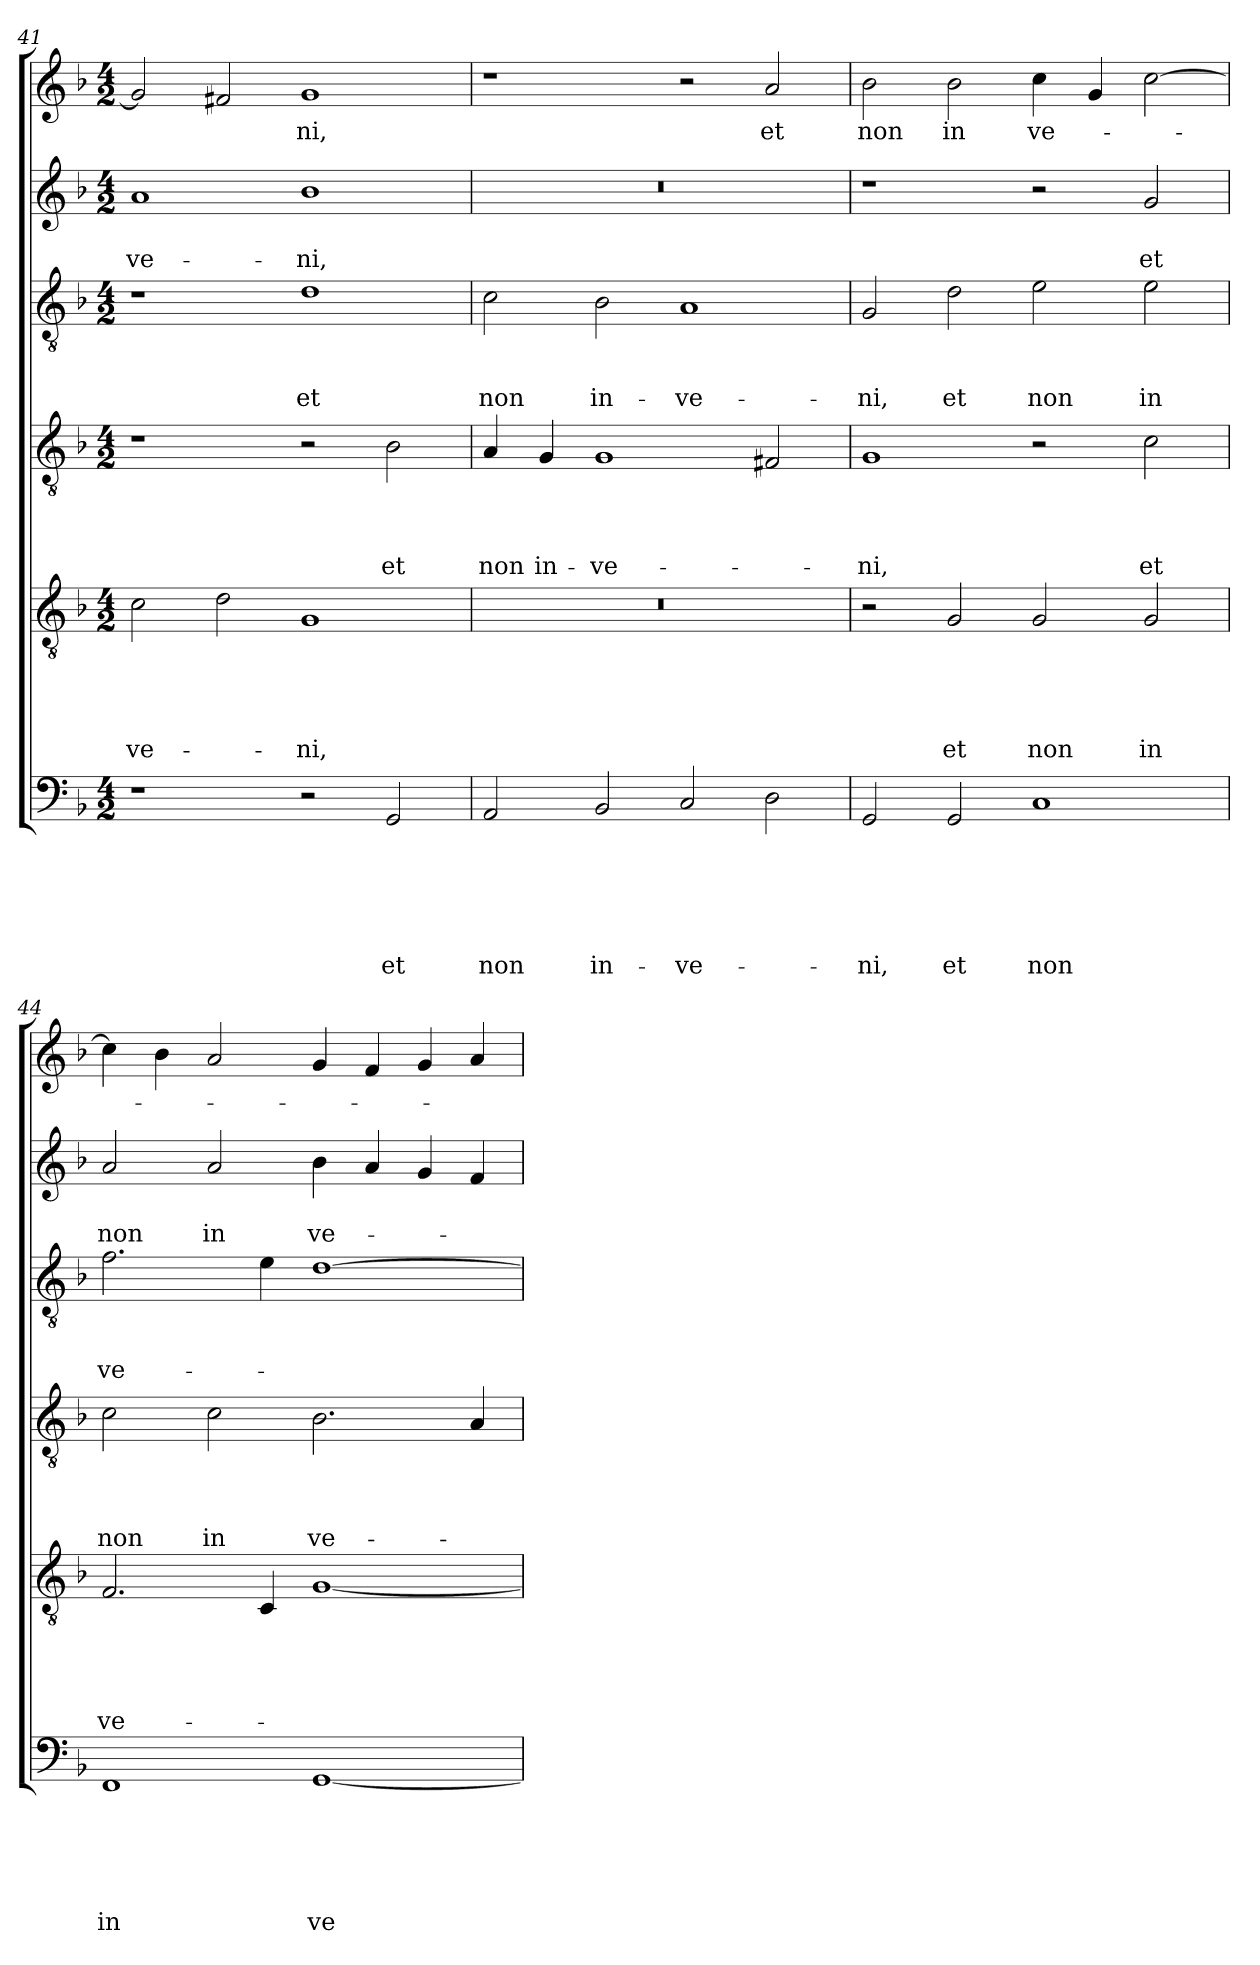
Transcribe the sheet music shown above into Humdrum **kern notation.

**kern	**text	**text	**text	**text	**text	**text	**kern	**text	**text	**text	**text	**text	**kern	**text	**text	**text	**text	**kern	**text	**text	**text	**kern	**text	**text	**kern	**text
*part6	*part6	*part6	*part6	*part6	*part6	*part6	*part5	*part5	*part5	*part5	*part5	*part5	*part4	*part4	*part4	*part4	*part4	*part3	*part3	*part3	*part3	*part2	*part2	*part2	*part1	*part1
*staff6	*staff6	*staff6	*staff6	*staff6	*staff6	*staff6	*staff5	*staff5	*staff5	*staff5	*staff5	*staff5	*staff4	*staff4	*staff4	*staff4	*staff4	*staff3	*staff3	*staff3	*staff3	*staff2	*staff2	*staff2	*staff1	*staff1
*clefF4	*	*	*	*	*	*	*clefGv2	*	*	*	*	*	*clefGv2	*	*	*	*	*clefGv2	*	*	*	*clefG2	*	*	*clefG2	*
*k[b-]	*	*	*	*	*	*	*k[b-]	*	*	*	*	*	*k[b-]	*	*	*	*	*k[b-]	*	*	*	*k[b-]	*	*	*k[b-]	*
*F:	*	*	*	*	*	*	*F:	*	*	*	*	*	*F:	*	*	*	*	*F:	*	*	*	*F:	*	*	*F:	*
*M4/2	*	*	*	*	*	*	*M4/2	*	*	*	*	*	*M4/2	*	*	*	*	*M4/2	*	*	*	*M4/2	*	*	*M4/2	*
=41	=41	=41	=41	=41	=41	=41	=41	=41	=41	=41	=41	=41	=41	=41	=41	=41	=41	=41	=41	=41	=41	=41	=41	=41	=41	=41
!	!	!	!	!	!	!	!	!	!	!	!	!LO:LY:b	!	!	!	!	!	!	!	!	!	!	!	!LO:LY:b	!	!
1r	.	.	.	.	.	.	2c\	.	.	.	.	-ve-	1r	.	.	.	.	1r	.	.	.	1a	.	-ve-	2g/]	.
.	.	.	.	.	.	.	2d\	.	.	.	.	.	.	.	.	.	.	.	.	.	.	.	.	.	2f#X/	.
!	!	!	!	!	!	!	!	!	!	!	!	!LO:LY:b	!	!	!	!	!	!	!	!	!LO:LY:b	!	!	!LO:LY:b	!	!LO:LY:b
2r	.	.	.	.	.	.	1G	.	.	.	.	-ni,	2r	.	.	.	.	1d	.	.	et	1b-	.	-ni,	1g	-ni,
!	!	!	!	!	!	!LO:LY:b	!	!	!	!	!	!	!	!	!	!	!LO:LY:b	!	!	!	!	!	!	!	!	!
2GG/	.	.	.	.	.	et	.	.	.	.	.	.	2B-\	.	.	.	et	.	.	.	.	.	.	.	.	.
=42	=42	=42	=42	=42	=42	=42	=42	=42	=42	=42	=42	=42	=42	=42	=42	=42	=42	=42	=42	=42	=42	=42	=42	=42	=42	=42
!	!	!	!	!	!	!LO:LY:b	!	!	!	!	!	!	!	!	!	!	!LO:LY:b	!	!	!	!LO:LY:b	!	!	!	!	!
2AA/	.	.	.	.	.	non	0r	.	.	.	.	.	4A/	.	.	.	non	2c\	.	.	non	0r	.	.	1r	.
!	!	!	!	!	!	!	!	!	!	!	!	!	!	!	!	!	!LO:LY:b	!	!	!	!	!	!	!	!	!
.	.	.	.	.	.	.	.	.	.	.	.	.	4G/	.	.	.	in-	.	.	.	.	.	.	.	.	.
!	!	!	!	!	!	!LO:LY:b	!	!	!	!	!	!	!	!	!	!	!LO:LY:b	!	!	!	!LO:LY:b	!	!	!	!	!
2BB-/	.	.	.	.	.	in-	.	.	.	.	.	.	1G	.	.	.	-ve-	2B-\	.	.	in-	.	.	.	.	.
!	!	!	!	!	!	!LO:LY:b	!	!	!	!	!	!	!	!	!	!	!	!	!	!	!LO:LY:b	!	!	!	!	!
2C/	.	.	.	.	.	-ve-	.	.	.	.	.	.	.	.	.	.	.	1A	.	.	-ve-	.	.	.	2r	.
!	!	!	!	!	!	!	!	!	!	!	!	!	!	!	!	!	!	!	!	!	!	!	!	!	!	!LO:LY:b
2D\	.	.	.	.	.	.	.	.	.	.	.	.	2F#X/	.	.	.	.	.	.	.	.	.	.	.	2a/	et
!!LO:LB:g=z
=43	=43	=43	=43	=43	=43	=43	=43	=43	=43	=43	=43	=43	=43	=43	=43	=43	=43	=43	=43	=43	=43	=43	=43	=43	=43	=43
!	!	!	!	!	!	!LO:LY:b	!	!	!	!	!	!	!	!	!	!	!LO:LY:b	!	!	!	!LO:LY:b	!	!	!	!	!LO:LY:b
2GG/	.	.	.	.	.	-ni,	2r	.	.	.	.	.	1G	.	.	.	-ni,	2G/	.	.	-ni,	1r	.	.	2b-\	non
!	!	!	!	!	!	!LO:LY:b	!	!	!	!	!	!LO:LY:b	!	!	!	!	!	!	!	!	!LO:LY:b	!	!	!	!	!LO:LY:b
2GG/	.	.	.	.	.	et	2G/	.	.	.	.	et	.	.	.	.	.	2d\	.	.	et	.	.	.	2b-\	in
!	!	!	!	!	!	!LO:LY:b	!	!	!	!	!	!LO:LY:b	!	!	!	!	!	!	!	!	!LO:LY:b	!	!	!	!	!LO:LY:b
1C	.	.	.	.	.	non	2G/	.	.	.	.	non	2r	.	.	.	.	2e\	.	.	non	2r	.	.	4cc\	ve-
.	.	.	.	.	.	.	.	.	.	.	.	.	.	.	.	.	.	.	.	.	.	.	.	.	4g/	.
!	!	!	!	!	!	!	!	!	!	!	!	!LO:LY:b	!	!	!	!	!LO:LY:b	!	!	!	!LO:LY:b	!	!	!LO:LY:b	!	!
.	.	.	.	.	.	.	2G/	.	.	.	.	in	2c\	.	.	.	et	2e\	.	.	in	2g/	.	et	[2cc\	.
=44	=44	=44	=44	=44	=44	=44	=44	=44	=44	=44	=44	=44	=44	=44	=44	=44	=44	=44	=44	=44	=44	=44	=44	=44	=44	=44
!	!	!	!	!	!	!LO:LY:b	!	!	!	!	!	!LO:LY:b	!	!	!	!	!LO:LY:b	!	!	!	!LO:LY:b	!	!	!LO:LY:b	!	!
1FF	.	.	.	.	.	in	2.F/	.	.	.	.	ve-	2c\	.	.	.	non	2.f\	.	.	ve-	2a/	.	non	4cc\]	.
.	.	.	.	.	.	.	.	.	.	.	.	.	.	.	.	.	.	.	.	.	.	.	.	.	4b-\	.
!	!	!	!	!	!	!	!	!	!	!	!	!	!	!	!	!	!LO:LY:b	!	!	!	!	!	!	!LO:LY:b	!	!
.	.	.	.	.	.	.	.	.	.	.	.	.	2c\	.	.	.	in	.	.	.	.	2a/	.	in	2a/	.
.	.	.	.	.	.	.	4C/	.	.	.	.	.	.	.	.	.	.	4e\	.	.	.	.	.	.	.	.
!	!	!	!	!	!	!LO:LY:b	!	!	!	!	!	!	!	!	!	!	!LO:LY:b	!	!	!	!	!	!	!LO:LY:b	!	!
[1GG	.	.	.	.	.	ve-	[1G	.	.	.	.	.	2.B-\	.	.	.	ve-	[1d	.	.	.	4b-\	.	ve-	4g/	.
.	.	.	.	.	.	.	.	.	.	.	.	.	.	.	.	.	.	.	.	.	.	4a/	.	.	4f/	.
.	.	.	.	.	.	.	.	.	.	.	.	.	.	.	.	.	.	.	.	.	.	4g/	.	.	4g/	.
.	.	.	.	.	.	.	.	.	.	.	.	.	4A/	.	.	.	.	.	.	.	.	4f/	.	.	4a/	.
=	=	=	=	=	=	=	=	=	=	=	=	=	=	=	=	=	=	=	=	=	=	=	=	=	=	=
*-	*-	*-	*-	*-	*-	*-	*-	*-	*-	*-	*-	*-	*-	*-	*-	*-	*-	*-	*-	*-	*-	*-	*-	*-	*-	*-
